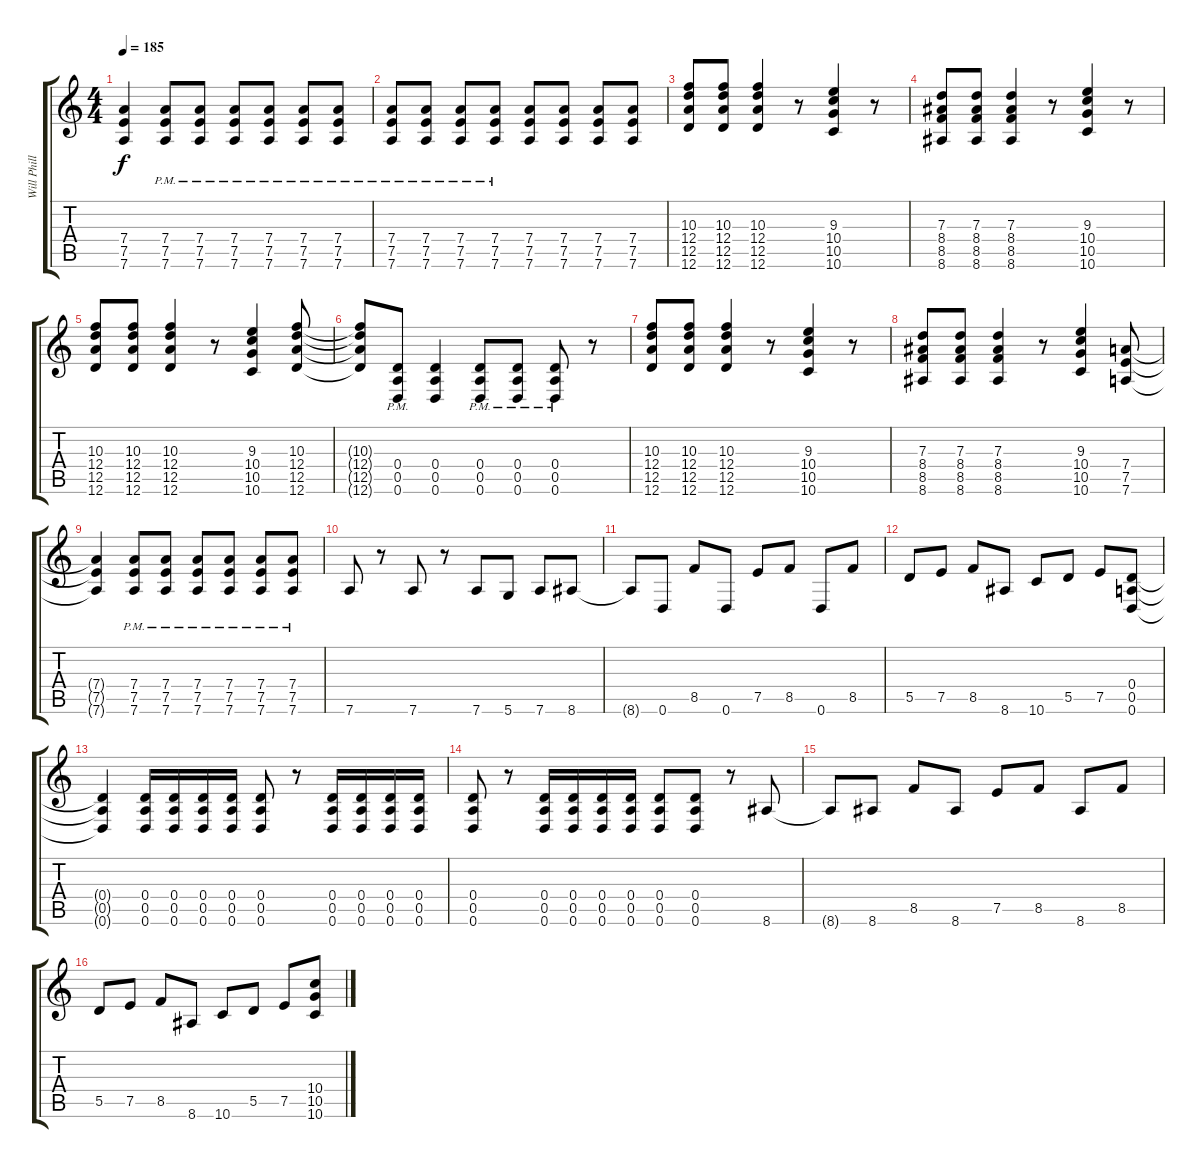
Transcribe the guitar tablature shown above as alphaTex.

\track ("Will Phillipson (Guitar)" "Will Phill") {instrument distortionguitar}
\staff {score tabs}
\tuning (E4 B3 G3 D3 A2 D2) {hide}
\ts (4 4)
\tempo 185
\clef g2
\ks c
(7.4{t} 7.5{t} 7.6{t}).4{dy f} (7.4{pm} 7.5{pm} 7.6{pm}).8 (7.4{pm} 7.5{pm} 7.6{pm}).8 (7.4{pm} 7.5{pm} 7.6{pm}).8 (7.4{pm} 7.5{pm} 7.6{pm}).8 (7.4{pm} 7.5{pm} 7.6{pm}).8 (7.4{pm} 7.5{pm} 7.6{pm}).8 |
(7.4{pm} 7.5{pm} 7.6{pm}).8 (7.4{pm} 7.5{pm} 7.6{pm}).8 (7.4{pm} 7.5{pm} 7.6{pm}).8 (7.4{pm} 7.5{pm} 7.6{pm}).8 (7.4 7.5 7.6).8 (7.4 7.5 7.6).8 (7.4 7.5 7.6).8 (7.4 7.5 7.6).8 |
(10.3 12.4 12.5 12.6).8 (10.3 12.4 12.5 12.6).8 (10.3 12.4 12.5 12.6).4 r.8 (9.3 10.4 10.5 10.6).4 r.8 |
(7.3 8.4 8.5 8.6).8 (7.3 8.4 8.5 8.6).8 (7.3 8.4 8.5 8.6).4 r.8 (9.3 10.4 10.5 10.6).4 r.8 |
(10.3 12.4 12.5 12.6).8 (10.3 12.4 12.5 12.6).8 (10.3 12.4 12.5 12.6).4 r.8 (9.3 10.4 10.5 10.6).4 (10.3 12.4 12.5 12.6).8 |
(10.3{t} 12.4{t} 12.5{t} 12.6{t}).8 (0.4{pm} 0.5 0.6).8 (0.4 0.5 0.6).4 (0.4{pm} 0.5 0.6).8 (0.4{pm} 0.5 0.6).8 (0.4{pm} 0.5 0.6).8 r.8 |
(10.3 12.4 12.5 12.6).8 (10.3 12.4 12.5 12.6).8 (10.3 12.4 12.5 12.6).4 r.8 (9.3 10.4 10.5 10.6).4 r.8 |
(7.3 8.4 8.5 8.6).8 (7.3 8.4 8.5 8.6).8 (7.3 8.4 8.5 8.6).4 r.8 (9.3 10.4 10.5 10.6).4 (7.4 7.5 7.6).8 |
(7.4{t} 7.5{t} 7.6{t}).4 (7.4{pm} 7.5{pm} 7.6{pm}).8 (7.4{pm} 7.5{pm} 7.6{pm}).8 (7.4{pm} 7.5{pm} 7.6{pm}).8 (7.4{pm} 7.5{pm} 7.6{pm}).8 (7.4{pm} 7.5{pm} 7.6{pm}).8 (7.4{pm} 7.5{pm} 7.6{pm}).8 |
7.6.8 r.8 7.6.8 r.8 7.6.8 5.6.8 7.6.8 8.6.8 |
8.6{t}.8 0.6.8 8.5.8 0.6.8 7.5.8 8.5.8 0.6.8 8.5.8 |
5.5.8 7.5.8 8.5.8 8.6.8 10.6.8 5.5.8 7.5.8 (0.4 0.5 0.6).8 |
(0.4{t} 0.5{t} 0.6{t}).4 (0.4 0.5 0.6).16 (0.4 0.5 0.6).16 (0.4 0.5 0.6).16 (0.4 0.5 0.6).16 (0.4 0.5 0.6).8 r.8 (0.4 0.5 0.6).16 (0.4 0.5 0.6).16 (0.4 0.5 0.6).16 (0.4 0.5 0.6).16 |
(0.4 0.5 0.6).8 r.8 (0.4 0.5 0.6).16 (0.4 0.5 0.6).16 (0.4 0.5 0.6).16 (0.4 0.5 0.6).16 (0.4 0.5 0.6).8 (0.4 0.5 0.6).8 r.8 8.6.8 |
8.6{t}.8 8.6.8 8.5.8 8.6.8 7.5.8 8.5.8 8.6.8 8.5.8 |
5.5.8 7.5.8 8.5.8 8.6.8 10.6.8 5.5.8 7.5.8 (10.4 10.5 10.6).8
